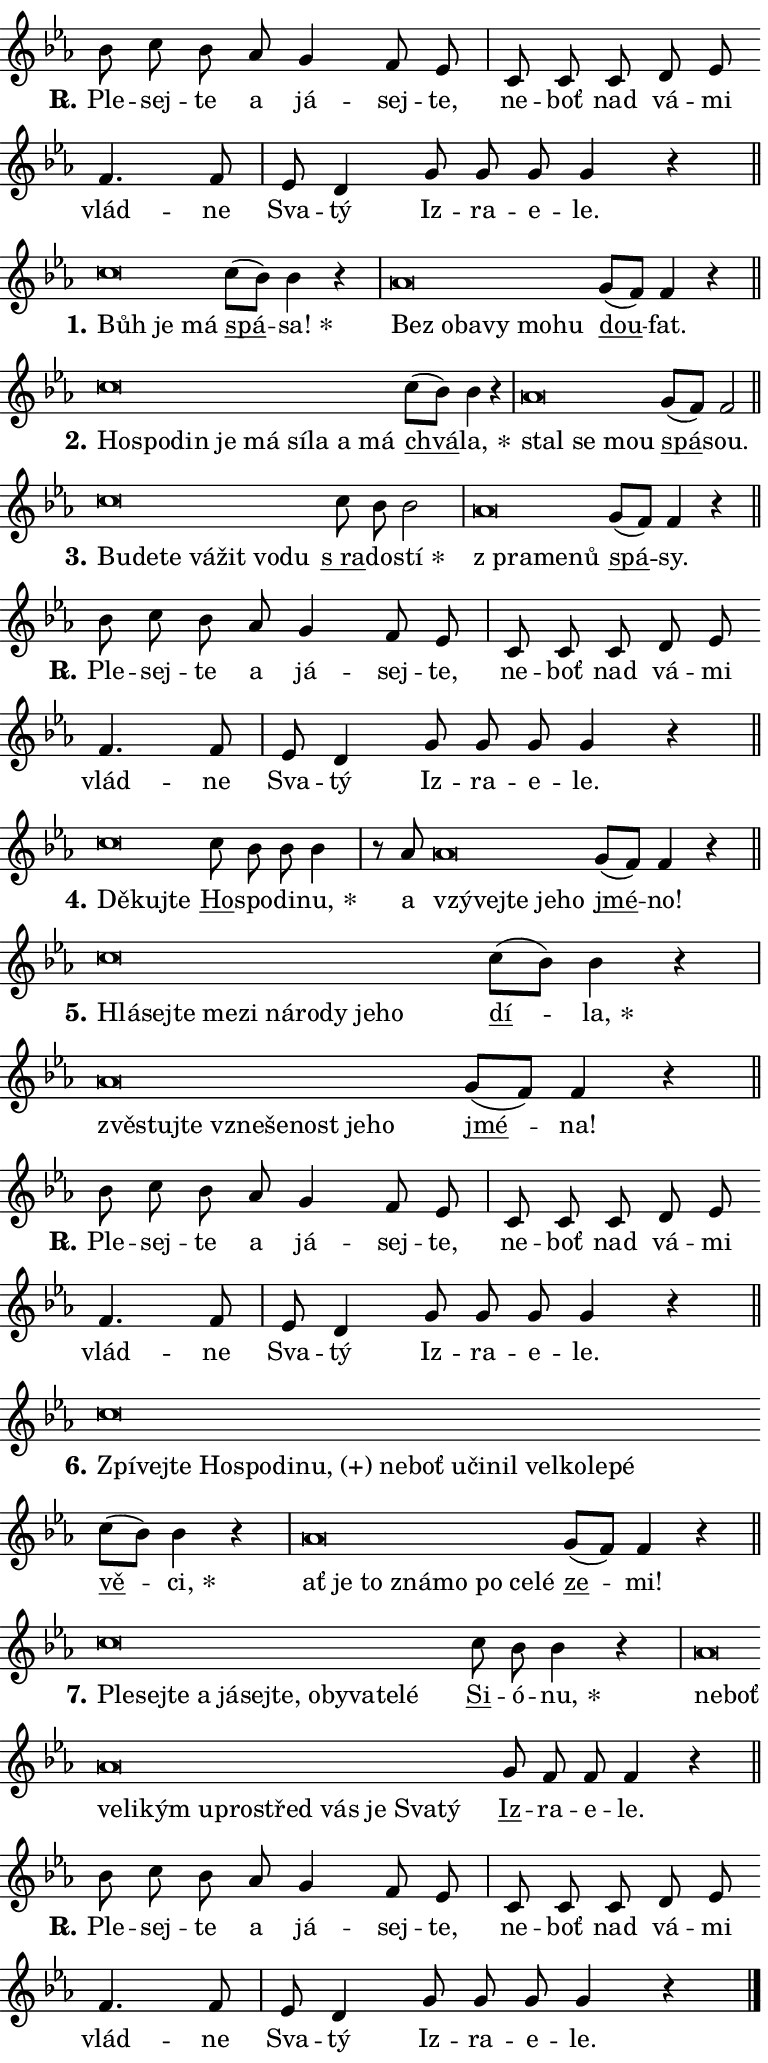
\version "2.24.0"
\header { tagline = "" }
\paper {
  indent = 0\cm
  top-margin = 0\cm
  right-margin = 0.13\cm % to fit lyric hyphens
  bottom-margin = 0\cm
  left-margin = 0\cm
  paper-width = 13\cm
  page-breaking = #ly:one-page-breaking
  system-system-spacing.basic-distance = #11
  score-system-spacing.basic-distance = #11
  ragged-last = ##f
}


%% Author: Thomas Morley
%% https://lists.gnu.org/archive/html/lilypond-user/2020-05/msg00002.html
#(define (line-position grob)
"Returns position of @var[grob} in current system:
   @code{'start}, if at first time-step
   @code{'end}, if at last time-step
   @code{'middle} otherwise
"
  (let* ((col (ly:item-get-column grob))
         (ln (ly:grob-object col 'left-neighbor))
         (rn (ly:grob-object col 'right-neighbor))
         (col-to-check-left (if (ly:grob? ln) ln col))
         (col-to-check-right (if (ly:grob? rn) rn col))
         (break-dir-left
           (and
             (ly:grob-property col-to-check-left 'non-musical #f)
             (ly:item-break-dir col-to-check-left)))
         (break-dir-right
           (and
             (ly:grob-property col-to-check-right 'non-musical #f)
             (ly:item-break-dir col-to-check-right))))
        (cond ((eqv? 1 break-dir-left) 'start)
              ((eqv? -1 break-dir-right) 'end)
              (else 'middle))))

#(define (tranparent-at-line-position vctor)
  (lambda (grob)
  "Relying on @code{line-position} select the relevant enry from @var{vctor}.
Used to determine transparency,"
    (case (line-position grob)
      ((end) (not (vector-ref vctor 0)))
      ((middle) (not (vector-ref vctor 1)))
      ((start) (not (vector-ref vctor 2))))))

noteHeadBreakVisibility =
#(define-music-function (break-visibility)(vector?)
"Makes @code{NoteHead}s transparent relying on @var{break-visibility}"
#{
  \override NoteHead.transparent =
    #(tranparent-at-line-position break-visibility)
#})

#(define delete-ledgers-for-transparent-note-heads
  (lambda (grob)
    "Reads whether a @code{NoteHead} is transparent.
If so this @code{NoteHead} is removed from @code{'note-heads} from
@var{grob}, which is supposed to be @code{LedgerLineSpanner}.
As a result ledgers are not printed for this @code{NoteHead}"
    (let* ((nhds-array (ly:grob-object grob 'note-heads))
           (nhds-list
             (if (ly:grob-array? nhds-array)
                 (ly:grob-array->list nhds-array)
                 '()))
           ;; Relies on the transparent-property being done before
           ;; Staff.LedgerLineSpanner.after-line-breaking is executed.
           ;; This is fragile ...
           (to-keep
             (remove
               (lambda (nhd)
                 (ly:grob-property nhd 'transparent #f))
               nhds-list)))
      ;; TODO find a better method to iterate over grob-arrays, similiar
      ;; to filter/remove etc for lists
      ;; For now rebuilt from scratch
      (set! (ly:grob-object grob 'note-heads)  '())
      (for-each
        (lambda (nhd)
          (ly:pointer-group-interface::add-grob grob 'note-heads nhd))
        to-keep))))

squashNotes = {
  \override NoteHead.X-extent = #'(-0.2 . 0.2)
  \override NoteHead.Y-extent = #'(-0.75 . 0)
  \override NoteHead.stencil =
    #(lambda (grob)
       (let ((pos (ly:grob-property grob 'staff-position)))
         (begin
           (if (< pos -7) (display "ERROR: Lower brevis then expected\n") (display ""))
           (if (<= pos -6) ly:text-interface::print ly:note-head::print))))
}
unSquashNotes = {
  \revert NoteHead.X-extent
  \revert NoteHead.Y-extent
  \revert NoteHead.stencil
}

hideNotes = \noteHeadBreakVisibility #begin-of-line-visible
unHideNotes = \noteHeadBreakVisibility #all-visible

% work-around for resetting accidentals
% https://lilypond.org/doc/v2.23/Documentation/notation/displaying-rhythms#unmetered-music
cadenzaMeasure = {
  \cadenzaOff
  \partial 1024 s1024
  \cadenzaOn
}

#(define-markup-command (accent layout props text) (markup?)
  "Underline accented syllable"
  (interpret-markup layout props
    #{\markup \override #'(offset . 4.3) \underline { #text }#}))

responsum = \markup \concat {
  "R" \hspace #-1.05 \path #0.1 #'((moveto 0 0.07) (lineto 0.9 0.8)) \hspace #0.05 "."
}

spaceSize = #0.6828661417322834 % exact space size for TeX Gyre Schola

\layout {
  \context {
    \Staff
    \remove "Time_signature_engraver"
    \override LedgerLineSpanner.after-line-breaking = #delete-ledgers-for-transparent-note-heads
  }
  \context {
    \Lyrics {
      \override LyricSpace.minimum-distance = \spaceSize
      \override LyricText.font-name = #"TeX Gyre Schola"
      \override LyricText.font-size = 1
      \override StanzaNumber.font-name = #"TeX Gyre Schola Bold"
      \override StanzaNumber.font-size = 1
    }
  }
  \context {
    \Score 
    \override NoteHead.text =
      #(lambda (grob) 
        (let ((pos (ly:grob-property grob 'staff-position)))
          #{\markup {
            \combine
              \halign #-0.55 \raise #(if (= pos -6) 0 0.5) \override #'(thickness . 2) \draw-line #'(3.2 . 0)
              \musicglyph "noteheads.sM1"
          }#}))
  }
}

% magnetic-lyrics.ily
%
%   written by
%     Jean Abou Samra <jean@abou-samra.fr>
%     Werner Lemberg <wl@gnu.org>
%
%   adapted by
%     Jiri Hon <jiri.hon@gmail.com>
%
% Version 2022-Apr-15

% https://www.mail-archive.com/lilypond-user@gnu.org/msg149350.html

#(define (Left_hyphen_pointer_engraver context)
   "Collect syllable-hyphen-syllable occurrences in lyrics and store
them in properties.  This engraver only looks to the left.  For
example, if the lyrics input is @code{foo -- bar}, it does the
following.

@itemize @bullet
@item
Set the @code{text} property of the @code{LyricHyphen} grob between
@q{foo} and @q{bar} to @code{foo}.

@item
Set the @code{left-hyphen} property of the @code{LyricText} grob with
text @q{foo} to the @code{LyricHyphen} grob between @q{foo} and
@q{bar}.
@end itemize

Use this auxiliary engraver in combination with the
@code{lyric-@/text::@/apply-@/magnetic-@/offset!} hook."
   (let ((hyphen #f)
         (text #f))
     (make-engraver
      (acknowledgers
       ((lyric-syllable-interface engraver grob source-engraver)
        (set! text grob)))
      (end-acknowledgers
       ((lyric-hyphen-interface engraver grob source-engraver)
        ;(when (not (grob::has-interface grob 'lyric-space-interface))
          (set! hyphen grob)));)
      ((stop-translation-timestep engraver)
       (when (and text hyphen)
         (ly:grob-set-object! text 'left-hyphen hyphen))
       (set! text #f)
       (set! hyphen #f)))))

#(define (lyric-text::apply-magnetic-offset! grob)
   "If the space between two syllables is less than the value in
property @code{LyricText@/.details@/.squash-threshold}, move the right
syllable to the left so that it gets concatenated with the left
syllable.

Use this function as a hook for
@code{LyricText@/.after-@/line-@/breaking} if the
@code{Left_@/hyphen_@/pointer_@/engraver} is active."
   (let ((hyphen (ly:grob-object grob 'left-hyphen #f)))
     (when hyphen
       (let ((left-text (ly:spanner-bound hyphen LEFT)))
         (when (grob::has-interface left-text 'lyric-syllable-interface)
           (let* ((common (ly:grob-common-refpoint grob left-text X))
                  (this-x-ext (ly:grob-extent grob common X))
                  (left-x-ext
                   (begin
                     ;; Trigger magnetism for left-text.
                     (ly:grob-property left-text 'after-line-breaking)
                     (ly:grob-extent left-text common X)))
                  ;; `delta` is the gap width between two syllables.
                  (delta (- (interval-start this-x-ext)
                            (interval-end left-x-ext)))
                  (details (ly:grob-property grob 'details))
                  (threshold (assoc-get 'squash-threshold details 0.2)))
             (when (< delta threshold)
               (let* (;; We have to manipulate the input text so that
                      ;; ligatures crossing syllable boundaries are not
                      ;; disabled.  For languages based on the Latin
                      ;; script this is essentially a beautification.
                      ;; However, for non-Western scripts it can be a
                      ;; necessity.
                      (lt (ly:grob-property left-text 'text))
                      (rt (ly:grob-property grob 'text))
                      (is-space (grob::has-interface hyphen 'lyric-space-interface))
                      (space (if is-space " " ""))
                      (extra-delta (if is-space spaceSize 0))
                      ;; Append new syllable.
                      (ltrt-space (if (and (string? lt) (string? rt))
                                (string-append lt space rt)
                                (make-concat-markup (list lt space rt))))
                      ;; Right-align `ltrt` to the right side.
                      (ltrt-space-markup (grob-interpret-markup
                               grob
                               (make-translate-markup
                                (cons (interval-length this-x-ext) 0)
                                (make-right-align-markup ltrt-space)))))
                 (begin
                   ;; Don't print `left-text`.
                   (ly:grob-set-property! left-text 'stencil #f)
                   ;; Set text and stencil (which holds all collected
                   ;; syllables so far) and shift it to the left.
                   (ly:grob-set-property! grob 'text ltrt-space)
                   (ly:grob-set-property! grob 'stencil ltrt-space-markup)
                   (ly:grob-translate-axis! grob (- (- delta extra-delta)) X))))))))))


#(define (lyric-hyphen::displace-bounds-first grob)
   ;; Make very sure this callback isn't triggered too early.
   (let ((left (ly:spanner-bound grob LEFT))
         (right (ly:spanner-bound grob RIGHT)))
     (ly:grob-property left 'after-line-breaking)
     (ly:grob-property right 'after-line-breaking)
     (ly:lyric-hyphen::print grob)))

squashThreshold = #0.4

\layout {
  \context {
    \Lyrics
    \consists #Left_hyphen_pointer_engraver
    \override LyricText.after-line-breaking =
      #lyric-text::apply-magnetic-offset!
    \override LyricHyphen.stencil = #lyric-hyphen::displace-bounds-first
    \override LyricText.details.squash-threshold = \squashThreshold
    \override LyricHyphen.minimum-distance = 0
    \override LyricHyphen.minimum-length = \squashThreshold
  }
}

squashText = \override LyricText.details.squash-threshold = 9999
unSquashText = \override LyricText.details.squash-threshold = \squashThreshold

leftText = \override LyricText.self-alignment-X = #LEFT
unLeftText = \revert LyricText.self-alignment-X

starOffset = #(lambda (grob) 
                (let ((x_offset (ly:self-alignment-interface::aligned-on-x-parent grob)))
                  (if (= x_offset 0) 0 (+ x_offset 1.2))))

star = #(define-music-function (syllable)(string?)
"Append star separator at the end of a syllable"
#{
  \once \override LyricText.X-offset = #starOffset
  \lyricmode { \markup {
    #syllable
    \override #'((font-name . "TeX Gyre Schola Bold")) \hspace #0.2 \lower #0.65 \larger "*"
  } }
#})

starAccent = #(define-music-function (syllable)(string?)
"Append star separator at the end of a syllable and make accent"
#{
  \once \override LyricText.X-offset = #starOffset
  \lyricmode { \markup {
    \accent #syllable
    \override #'((font-name . "TeX Gyre Schola Bold")) \hspace #0.2 \lower #0.65 \larger "*"
  } }
#})

breath = #(define-music-function (syllable)(string?)
"Append breathing indicator at the end of a syllable"
#{
  \lyricmode { \markup { #syllable "+" } }
#})

optionalBreath = #(define-music-function (syllable)(string?)
"Append optional breathing indicator at the end of a syllable"
#{
  \lyricmode { \markup { #syllable "(+)" } }
#})


\score {
    <<
        \new Voice = "melody" { \cadenzaOn \key es \major \relative { bes'8 c bes as g4 f8 es \cadenzaMeasure \bar "|" c c \bar "" c d es \bar "" f4. f8 \cadenzaMeasure \bar "|" es d4 \bar "" g8 g g g4 r \cadenzaMeasure \bar "||" \break } }
        \new Lyrics \lyricsto "melody" { \lyricmode { \set stanza = \responsum
Ple -- sej -- te a já -- sej -- te, ne -- boť nad vá -- mi vlád -- ne Sva -- tý Iz -- ra -- e -- le. } }
    >>
    \layout {}
}

\score {
    <<
        \new Voice = "melody" { \cadenzaOn \key es \major \relative { \squashNotes c''\breve*1/16 \hideNotes \breve*1/16 \breve*1/16 \bar "" \unHideNotes \unSquashNotes \bar "" c8[( bes)] bes4 r \cadenzaMeasure \bar "|" \squashNotes as\breve*1/16 \hideNotes \breve*1/16 \bar "" \breve*1/16 \bar "" \breve*1/16 \bar "" \breve*1/16 \breve*1/16 \bar "" \unHideNotes \unSquashNotes \bar "" g8[( f)] f4 r \cadenzaMeasure \bar "||" \break } }
        \new Lyrics \lyricsto "melody" { \lyricmode { \set stanza = "1."
\leftText Bůh \squashText je má \unLeftText \unSquashText \markup \accent spá -- \star sa! \leftText Bez \squashText o -- ba -- vy mo -- hu \unLeftText \unSquashText \markup \accent dou -- fat. } }
    >>
    \layout {}
}

\score {
    <<
        \new Voice = "melody" { \cadenzaOn \key es \major \relative { \squashNotes c''\breve*1/16 \hideNotes \breve*1/16 \bar "" \breve*1/16 \bar "" \breve*1/16 \bar "" \breve*1/16 \bar "" \breve*1/16 \bar "" \breve*1/16 \bar "" \breve*1/16 \breve*1/16 \bar "" \unHideNotes \unSquashNotes \bar "" c8[( bes)] bes4 r \cadenzaMeasure \bar "|" \squashNotes as\breve*1/16 \hideNotes \breve*1/16 \breve*1/16 \bar "" \unHideNotes \unSquashNotes \bar "" g8[( f)] f2 \cadenzaMeasure \bar "||" \break } }
        \new Lyrics \lyricsto "melody" { \lyricmode { \set stanza = "2."
\leftText Ho -- \squashText spo -- din je má sí -- la a má \unLeftText \unSquashText \markup \accent chvá -- \star la, \leftText stal \squashText se mou \unLeftText \unSquashText \markup \accent spá -- sou. } }
    >>
    \layout {}
}

\score {
    <<
        \new Voice = "melody" { \cadenzaOn \key es \major \relative { \squashNotes c''\breve*1/16 \hideNotes \breve*1/16 \bar "" \breve*1/16 \bar "" \breve*1/16 \bar "" \breve*1/16 \bar "" \breve*1/16 \breve*1/16 \bar "" \unHideNotes \unSquashNotes \bar "" c8 bes bes2 \cadenzaMeasure \bar "|" \squashNotes as\breve*1/16 \hideNotes \breve*1/16 \breve*1/16 \bar "" \unHideNotes \unSquashNotes \bar "" g8[( f)] f4 r \cadenzaMeasure \bar "||" \break } }
        \new Lyrics \lyricsto "melody" { \lyricmode { \set stanza = "3."
\leftText Bu -- \squashText de -- te vá -- žit vo -- du \unLeftText \unSquashText \markup \accent "s ra" -- do -- \star stí \leftText "z pra" -- \squashText me -- nů \unLeftText \unSquashText \markup \accent spá -- sy. } }
    >>
    \layout {}
}

\score {
    <<
        \new Voice = "melody" { \cadenzaOn \key es \major \relative { bes'8 c bes as g4 f8 es \cadenzaMeasure \bar "|" c c \bar "" c d es \bar "" f4. f8 \cadenzaMeasure \bar "|" es d4 \bar "" g8 g g g4 r \cadenzaMeasure \bar "||" \break } }
        \new Lyrics \lyricsto "melody" { \lyricmode { \set stanza = \responsum
Ple -- sej -- te a já -- sej -- te, ne -- boť nad vá -- mi vlád -- ne Sva -- tý Iz -- ra -- e -- le. } }
    >>
    \layout {}
}

\score {
    <<
        \new Voice = "melody" { \cadenzaOn \key es \major \relative { \squashNotes c''\breve*1/16 \hideNotes \breve*1/16 \breve*1/16 \bar "" \unHideNotes \unSquashNotes \bar "" c8 bes bes bes4 \cadenzaMeasure \bar "|" r8 as \squashNotes as\breve*1/16 \hideNotes \breve*1/16 \bar "" \breve*1/16 \bar "" \breve*1/16 \breve*1/16 \bar "" \unHideNotes \unSquashNotes \bar "" g8[( f)] f4 r \cadenzaMeasure \bar "||" \break } }
        \new Lyrics \lyricsto "melody" { \lyricmode { \set stanza = "4."
\leftText Dě -- \squashText kuj -- te \unLeftText \unSquashText \markup \accent Ho -- spo -- di -- \star nu, a \leftText vzý -- \squashText vej -- te je -- ho \unLeftText \unSquashText \markup \accent jmé -- no! } }
    >>
    \layout {}
}

\score {
    <<
        \new Voice = "melody" { \cadenzaOn \key es \major \relative { \squashNotes c''\breve*1/16 \hideNotes \breve*1/16 \bar "" \breve*1/16 \bar "" \breve*1/16 \bar "" \breve*1/16 \bar "" \breve*1/16 \bar "" \breve*1/16 \bar "" \breve*1/16 \bar "" \breve*1/16 \breve*1/16 \bar "" \unHideNotes \unSquashNotes \bar "" c8[( bes)] bes4 r \cadenzaMeasure \bar "|" \squashNotes as\breve*1/16 \hideNotes \breve*1/16 \bar "" \breve*1/16 \bar "" \breve*1/16 \bar "" \breve*1/16 \bar "" \breve*1/16 \bar "" \breve*1/16 \breve*1/16 \bar "" \unHideNotes \unSquashNotes \bar "" g8[( f)] f4 r \cadenzaMeasure \bar "||" \break } }
        \new Lyrics \lyricsto "melody" { \lyricmode { \set stanza = "5."
\leftText Hlá -- \squashText sej -- te me -- zi ná -- ro -- dy je -- ho \unLeftText \unSquashText \markup \accent dí -- \star la, \leftText zvě -- \squashText stuj -- te vzne -- še -- nost je -- ho \unLeftText \unSquashText \markup \accent jmé -- na! } }
    >>
    \layout {}
}

\score {
    <<
        \new Voice = "melody" { \cadenzaOn \key es \major \relative { bes'8 c bes as g4 f8 es \cadenzaMeasure \bar "|" c c \bar "" c d es \bar "" f4. f8 \cadenzaMeasure \bar "|" es d4 \bar "" g8 g g g4 r \cadenzaMeasure \bar "||" \break } }
        \new Lyrics \lyricsto "melody" { \lyricmode { \set stanza = \responsum
Ple -- sej -- te a já -- sej -- te, ne -- boť nad vá -- mi vlád -- ne Sva -- tý Iz -- ra -- e -- le. } }
    >>
    \layout {}
}

\score {
    <<
        \new Voice = "melody" { \cadenzaOn \key es \major \relative { \squashNotes c''\breve*1/16 \hideNotes \breve*1/16 \bar "" \breve*1/16 \bar "" \breve*1/16 \bar "" \breve*1/16 \bar "" \breve*1/16 \bar "" \breve*1/16 \bar "" \breve*1/16 \bar "" \breve*1/16 \bar "" \breve*1/16 \bar "" \breve*1/16 \bar "" \breve*1/16 \bar "" \breve*1/16 \bar "" \breve*1/16 \bar "" \breve*1/16 \breve*1/16 \bar "" \unHideNotes \unSquashNotes \bar "" c8[( bes)] bes4 r \cadenzaMeasure \bar "|" \squashNotes as\breve*1/16 \hideNotes \breve*1/16 \bar "" \breve*1/16 \bar "" \breve*1/16 \bar "" \breve*1/16 \bar "" \breve*1/16 \bar "" \breve*1/16 \breve*1/16 \bar "" \unHideNotes \unSquashNotes \bar "" g8[( f)] f4 r \cadenzaMeasure \bar "||" \break } }
        \new Lyrics \lyricsto "melody" { \lyricmode { \set stanza = "6."
\leftText Zpí -- \squashText vej -- te Ho -- spo -- di -- \optionalBreath nu, ne -- boť u -- či -- nil vel -- ko -- le -- pé \unLeftText \unSquashText \markup \accent vě -- \star ci, \leftText ať \squashText je to zná -- mo po ce -- lé \unLeftText \unSquashText \markup \accent ze -- mi! } }
    >>
    \layout {}
}

\score {
    <<
        \new Voice = "melody" { \cadenzaOn \key es \major \relative { \squashNotes c''\breve*1/16 \hideNotes \breve*1/16 \bar "" \breve*1/16 \bar "" \breve*1/16 \bar "" \breve*1/16 \bar "" \breve*1/16 \bar "" \breve*1/16 \bar "" \breve*1/16 \bar "" \breve*1/16 \bar "" \breve*1/16 \bar "" \breve*1/16 \breve*1/16 \bar "" \unHideNotes \unSquashNotes \bar "" c8 bes bes4 r \cadenzaMeasure \bar "|" \squashNotes as\breve*1/16 \hideNotes \breve*1/16 \bar "" \breve*1/16 \bar "" \breve*1/16 \bar "" \breve*1/16 \bar "" \breve*1/16 \bar "" \breve*1/16 \bar "" \breve*1/16 \bar "" \breve*1/16 \bar "" \breve*1/16 \bar "" \breve*1/16 \breve*1/16 \bar "" \unHideNotes \unSquashNotes \bar "" g8 f f f4 r \cadenzaMeasure \bar "||" \break } }
        \new Lyrics \lyricsto "melody" { \lyricmode { \set stanza = "7."
\leftText Ple -- \squashText sej -- te a já -- sej -- te, o -- by -- va -- te -- lé \unLeftText \unSquashText \markup \accent Si -- ó -- \star nu, \leftText ne -- \squashText boť ve -- li -- kým u -- pro -- střed vás je Sva -- tý \unLeftText \unSquashText \markup \accent Iz -- ra -- e -- le. } }
    >>
    \layout {}
}

\score {
    <<
        \new Voice = "melody" { \cadenzaOn \key es \major \relative { bes'8 c bes as g4 f8 es \cadenzaMeasure \bar "|" c c \bar "" c d es \bar "" f4. f8 \cadenzaMeasure \bar "|" es d4 \bar "" g8 g g g4 r \cadenzaMeasure \bar "||" \break } \bar "|." }
        \new Lyrics \lyricsto "melody" { \lyricmode { \set stanza = \responsum
Ple -- sej -- te a já -- sej -- te, ne -- boť nad vá -- mi vlád -- ne Sva -- tý Iz -- ra -- e -- le. } }
    >>
    \layout {}
}
